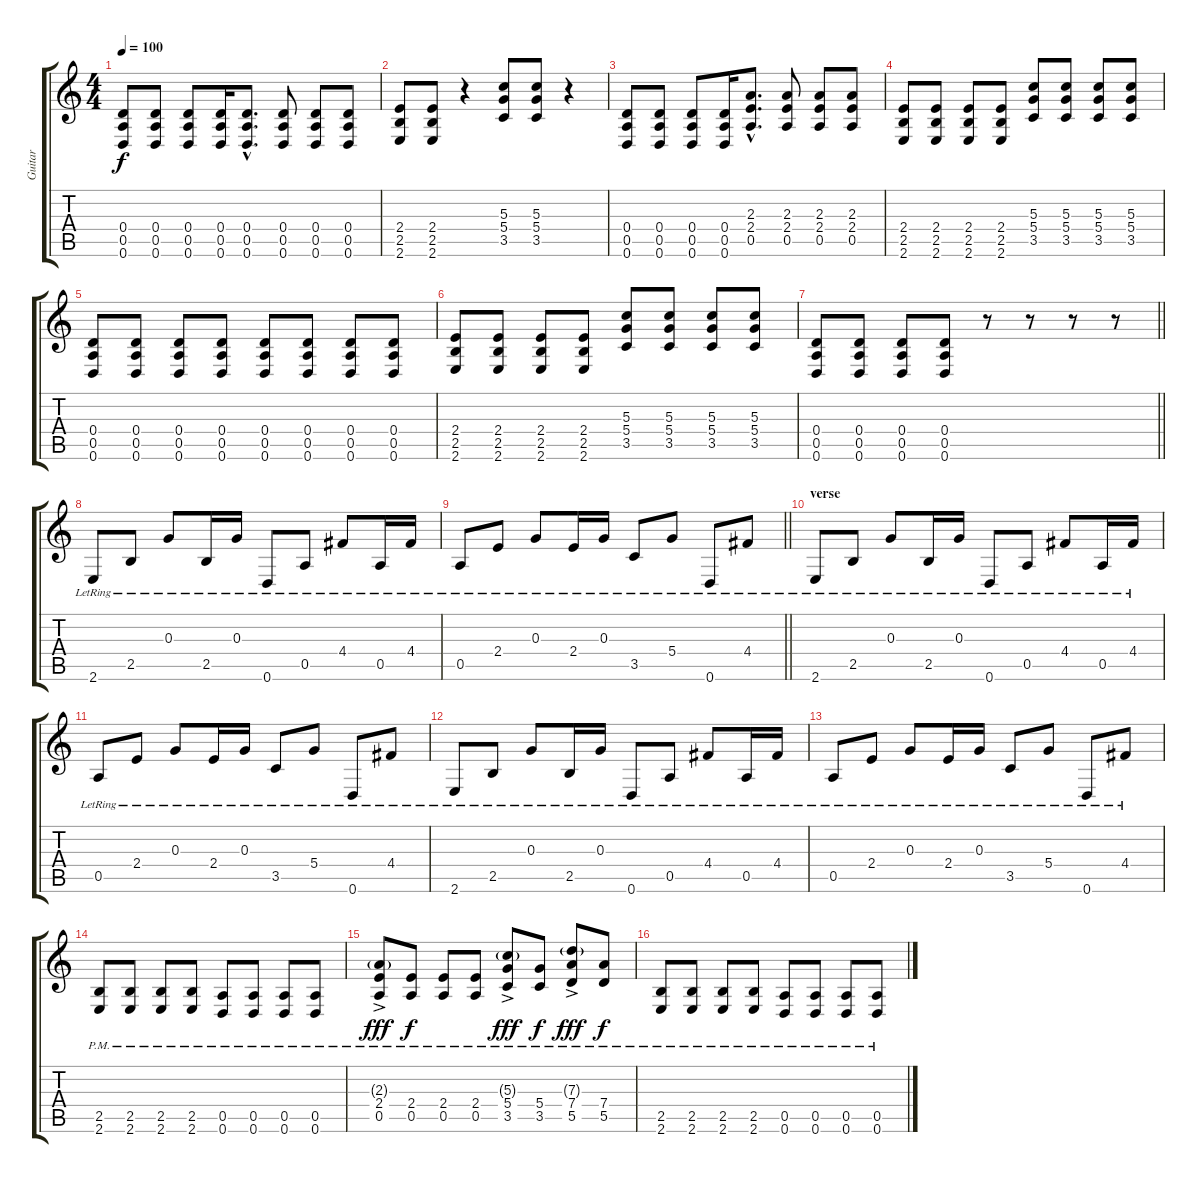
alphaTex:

\track ("Guitar" "Guitar") {instrument acousticguitarsteel}
\staff {score tabs}
\tuning (E4 B3 G3 D3 A2 D2) {hide}
\ts (4 4)
\tempo 100
\clef g2
\ks c
(0.4 0.5 0.6).8{dy f} (0.4 0.5 0.6).8 (0.4 0.5 0.6).8 (0.4 0.5 0.6).16 (0.4{hac} 0.5{hac} 0.6{hac}).8{d} (0.4 0.5 0.6).8 (0.4 0.5 0.6).8 (0.4 0.5 0.6).8 |
(2.4 2.5 2.6).8 (2.4 2.5 2.6).8 r.4 (5.3 5.4 3.5).8 (5.3 5.4 3.5).8 r.4 |
(0.4 0.5 0.6).8 (0.4 0.5 0.6).8 (0.4 0.5 0.6).8 (0.4 0.5 0.6).16 (2.3{hac} 2.4{hac} 0.5{hac}).8{d} (2.3 2.4 0.5).8 (2.3 2.4 0.5).8 (2.3 2.4 0.5).8 |
(2.4 2.5 2.6).8 (2.4 2.5 2.6).8 (2.4 2.5 2.6).8 (2.4 2.5 2.6).8 (5.3 5.4 3.5).8 (5.3 5.4 3.5).8 (5.3 5.4 3.5).8 (5.3 5.4 3.5).8 |
(0.4 0.5 0.6).8 (0.4 0.5 0.6).8 (0.4 0.5 0.6).8 (0.4 0.5 0.6).8 (0.4 0.5 0.6).8 (0.4 0.5 0.6).8 (0.4 0.5 0.6).8 (0.4 0.5 0.6).8 |
(2.4 2.5 2.6).8 (2.4 2.5 2.6).8 (2.4 2.5 2.6).8 (2.4 2.5 2.6).8 (5.3 5.4 3.5).8 (5.3 5.4 3.5).8 (5.3 5.4 3.5).8 (5.3 5.4 3.5).8 |
\barLineRight lightlight
(0.4 0.5 0.6).8 (0.4 0.5 0.6).8 (0.4 0.5 0.6).8 (0.4 0.5 0.6).8 r.8 r.8 r.8 r.8 |
2.6{lr}.8 2.5{lr}.8 0.3{lr}.8 2.5{lr}.16 0.3{lr}.16 0.6{lr}.8 0.5{lr}.8 4.4{lr}.8 0.5{lr}.16 4.4{lr}.16 |
\barLineRight lightlight
0.5{lr}.8 2.4{lr}.8 0.3{lr}.8 2.4{lr}.16 0.3{lr}.16 3.5{lr}.8 5.4{lr}.8 0.6{lr}.8 4.4{lr}.8 |
\section ("" "verse")
2.6{lr}.8 2.5{lr}.8 0.3{lr}.8 2.5{lr}.16 0.3{lr}.16 0.6{lr}.8 0.5{lr}.8 4.4{lr}.8 0.5{lr}.16 4.4{lr}.16 |
0.5{lr}.8 2.4{lr}.8 0.3{lr}.8 2.4{lr}.16 0.3{lr}.16 3.5{lr}.8 5.4{lr}.8 0.6{lr}.8 4.4{lr}.8 |
2.6{lr}.8 2.5{lr}.8 0.3{lr}.8 2.5{lr}.16 0.3{lr}.16 0.6{lr}.8 0.5{lr}.8 4.4{lr}.8 0.5{lr}.16 4.4{lr}.16 |
0.5{lr}.8 2.4{lr}.8 0.3{lr}.8 2.4{lr}.16 0.3{lr}.16 3.5{lr}.8 5.4{lr}.8 0.6{lr}.8 4.4{lr}.8 |
(2.5{pm} 2.6{pm}).8 (2.5{pm} 2.6{pm}).8 (2.5{pm} 2.6{pm}).8 (2.5{pm} 2.6{pm}).8 (0.5{pm} 0.6{pm}).8 (0.5{pm} 0.6{pm}).8 (0.5{pm} 0.6{pm}).8 (0.5{pm} 0.6{pm}).8 |
(2.3{g pm} 2.4{pm} 0.5{ac pm}).8{dy fff} (2.4{pm} 0.5{pm}).8{dy f} (2.4{pm} 0.5{pm}).8 (2.4{pm} 0.5{pm}).8 (5.3{g} 5.4{pm} 3.5{ac pm}).8{dy fff} (5.4{pm} 3.5{pm}).8{dy f} (7.3{g} 7.4{pm} 5.5{ac pm}).8{dy fff} (7.4{pm} 5.5{pm}).8{dy f} |
(2.5{pm} 2.6{pm}).8 (2.5{pm} 2.6{pm}).8 (2.5{pm} 2.6{pm}).8 (2.5{pm} 2.6{pm}).8 (0.5{pm} 0.6{pm}).8 (0.5{pm} 0.6{pm}).8 (0.5{pm} 0.6{pm}).8 (0.5{pm} 0.6{pm}).8
